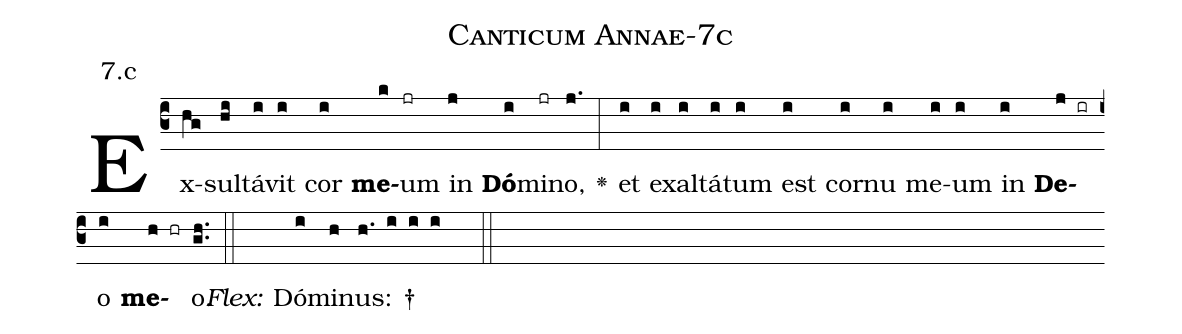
name: Canticum Annae-7c;
annotation: 7.c;
%%
(c3)Ex(hg)sul(hi)tá(i)vit(i) cor(i) <b>me</b>(k)um(jr) in(j) <b>Dó</b>(i)mi(jr)no,(j.) <v>\greheightstar</v>(:) et(i) e(i)xal(i)tá(i)tum(i) est(i) cor(i)nu(i) me(i)um(i) in(i) <b>De</b>(j ir)o(i) <b>me</b>(h hr)o.(gh..) (::)
<i>Flex:</i>()  Dó(i)mi(h)nus: †(h. i i i  ::)

%E(i) u(i) o(j) u(i) a(h) e.(gh..) (::)
